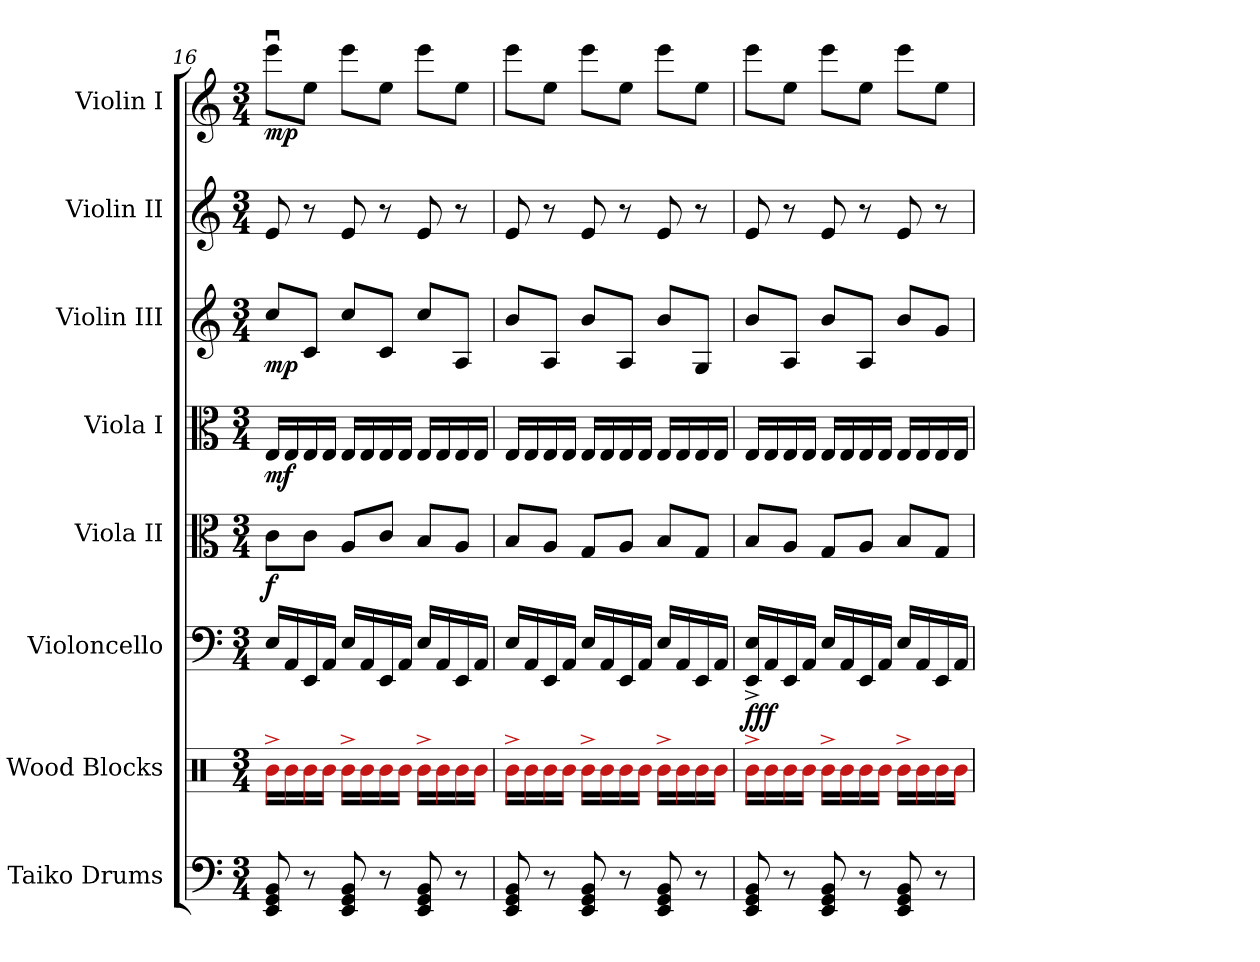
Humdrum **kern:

**kern	**kern	**kern	**dynam	**kern	**dynam	**kern	**dynam	**kern	**dynam	**kern	**kern	**dynam
*part8	*part7	*part6	*part6	*part5	*part5	*part4	*part4	*part3	*part3	*part2	*part1	*part1
*staff8	*staff7	*staff6	*staff6	*staff5	*staff5	*staff4	*staff4	*staff3	*staff3	*staff2	*staff1	*staff1
*I"Taiko Drums	*I"Wood Blocks	*I"Violoncello	*	*I"Viola II	*	*I"Viola I	*	*I"Violin III	*	*I"Violin II	*I"Violin I	*
*I'Taiko	*I'W.B.	*I'Vc.	*	*I'Vla.	*	*I'Vla.	*	*I'Vln.	*	*I'Vln. II	*I'Vln. I	*
!!LO:LB:g=z
*clefF4	*clefX	*clefF4	*	*clefC3	*	*clefC3	*	*clefG2	*	*clefG2	*clefG2	*
*ITrd-14c-24	*	*	*	*	*	*	*	*	*	*	*	*
*k[]	*k[]	*k[]	*	*k[]	*	*k[]	*	*k[]	*	*k[]	*k[]	*
*M3/4	*M3/4	*M3/4	*	*M3/4	*	*M3/4	*	*M3/4	*	*M3/4	*M3/4	*
=16	=16	=16	=16	=16	=16	=16	=16	=16	=16	=16	=16	=16
!	!	!	!	!	!LO:DY:b	!	!LO:DY:b	!	!LO:DY:b	!	!	!LO:DY:b
8e/ 8g/ 8b/	16b^\LL	16E/LL	.	8c\L	f	16E/LL	mf	8cc/L	mp	8e/	8eeeu\L	mp
.	16b\	16AA/	.	.	.	16E/	.	.	.	.	.	.
8r	16b\	16EE/	.	8c\J	.	16E/	.	8c/J	.	8r	8ee\J	.
.	16b\JJ	16AA/JJ	.	.	.	16E/JJ	.	.	.	.	.	.
8e/ 8g/ 8b/	16b^\LL	16E/LL	.	8A/L	.	16E/LL	.	8cc/L	.	8e/	8eee\L	.
.	16b\	16AA/	.	.	.	16E/	.	.	.	.	.	.
8r	16b\	16EE/	.	8c/J	.	16E/	.	8c/J	.	8r	8ee\J	.
.	16b\JJ	16AA/JJ	.	.	.	16E/JJ	.	.	.	.	.	.
8e/ 8g/ 8b/	16b^\LL	16E/LL	.	8B/L	.	16E/LL	.	8cc/L	.	8e/	8eee\L	.
.	16b\	16AA/	.	.	.	16E/	.	.	.	.	.	.
8r	16b\	16EE/	.	8A/J	.	16E/	.	8A/J	.	8r	8ee\J	.
.	16b\JJ	16AA/JJ	.	.	.	16E/JJ	.	.	.	.	.	.
!!LO:PB:g=z
=17	=17	=17	=17	=17	=17	=17	=17	=17	=17	=17	=17	=17
8e/ 8g/ 8b/	16b^\LL	16E/LL	.	8B/L	.	16E/LL	.	8b/L	.	8e/	8eee\L	.
.	16b\	16AA/	.	.	.	16E/	.	.	.	.	.	.
8r	16b\	16EE/	.	8A/J	.	16E/	.	8A/J	.	8r	8ee\J	.
.	16b\JJ	16AA/JJ	.	.	.	16E/JJ	.	.	.	.	.	.
8e/ 8g/ 8b/	16b^\LL	16E/LL	.	8G/L	.	16E/LL	.	8b/L	.	8e/	8eee\L	.
.	16b\	16AA/	.	.	.	16E/	.	.	.	.	.	.
8r	16b\	16EE/	.	8A/J	.	16E/	.	8A/J	.	8r	8ee\J	.
.	16b\JJ	16AA/JJ	.	.	.	16E/JJ	.	.	.	.	.	.
8e/ 8g/ 8b/	16b^\LL	16E/LL	.	8B/L	.	16E/LL	.	8b/L	.	8e/	8eee\L	.
.	16b\	16AA/	.	.	.	16E/	.	.	.	.	.	.
8r	16b\	16EE/	.	8G/J	.	16E/	.	8G/J	.	8r	8ee\J	.
.	16b\JJ	16AA/JJ	.	.	.	16E/JJ	.	.	.	.	.	.
=18	=18	=18	=18	=18	=18	=18	=18	=18	=18	=18	=18	=18
!	!	!	!LO:DY:b	!	!	!	!	!	!	!	!	!
8e/ 8g/ 8b/	16b^\LL	16EE/^ 16E/^LL	fff	8B/L	.	16E/LL	.	8b/L	.	8e/	8eee\L	.
.	16b\	16AA/	.	.	.	16E/	.	.	.	.	.	.
8r	16b\	16EE/	.	8A/J	.	16E/	.	8A/J	.	8r	8ee\J	.
.	16b\JJ	16AA/JJ	.	.	.	16E/JJ	.	.	.	.	.	.
8e/ 8g/ 8b/	16b^\LL	16E/LL	.	8G/L	.	16E/LL	.	8b/L	.	8e/	8eee\L	.
.	16b\	16AA/	.	.	.	16E/	.	.	.	.	.	.
8r	16b\	16EE/	.	8A/J	.	16E/	.	8A/J	.	8r	8ee\J	.
.	16b\JJ	16AA/JJ	.	.	.	16E/JJ	.	.	.	.	.	.
8e/ 8g/ 8b/	16b^\LL	16E/LL	.	8B/L	.	16E/LL	.	8b/L	.	8e/	8eee\L	.
.	16b\	16AA/	.	.	.	16E/	.	.	.	.	.	.
8r	16b\	16EE/	.	8G/J	.	16E/	.	8g/J	.	8r	8ee\J	.
.	16b\JJ	16AA/JJ	.	.	.	16E/JJ	.	.	.	.	.	.
=	=	=	=	=	=	=	=	=	=	=	=	=
*-	*-	*-	*-	*-	*-	*-	*-	*-	*-	*-	*-	*-
